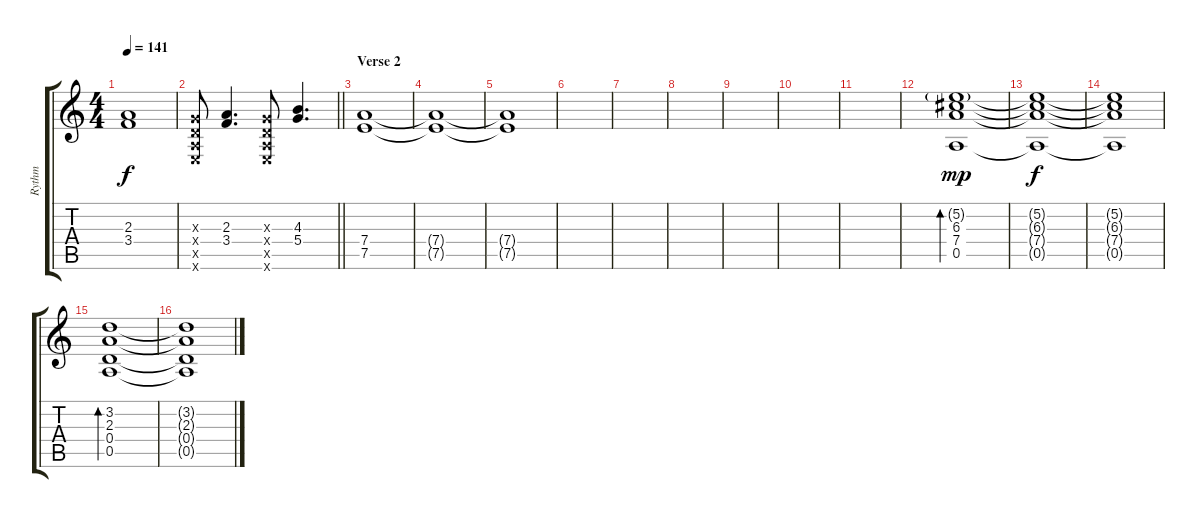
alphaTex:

\track ("Rythm" "Rythm") {instrument overdrivenguitar}
\staff {score tabs}
\tuning (E4 B3 G3 D3 A2 E2) {hide}
\ts (4 4)
\tempo 141
\clef g2
\ks c
(2.3 3.4).1{dy f} |
\barLineRight lightlight
(0.3{x} 0.4{x} 0.5{x} 0.6{x}).8 (2.3 3.4).4{d} (0.3{x} 0.4{x} 0.5{x} 0.6{x}).8 (4.3 5.4).4{d} |
\section ("" "Verse 2")
(7.4 7.5).1{volume 0} |
(7.4{t} 7.5{t}).1 |
(7.4{t} 7.5{t}).1 |
|
|
|
|
|
|
(5.2{g} 6.3 7.4 0.5).1{bd 60 dy mp volume 7} |
(5.2{t} 6.3{t} 7.4{t} 0.5{t}).1{dy f} |
(5.2{t} 6.3{t} 7.4{t} 0.5{t}).1 |
(3.2 2.3 0.4 0.5).1{bd 60} |
(3.2{t} 2.3{t} 0.4{t} 0.5{t}).1
